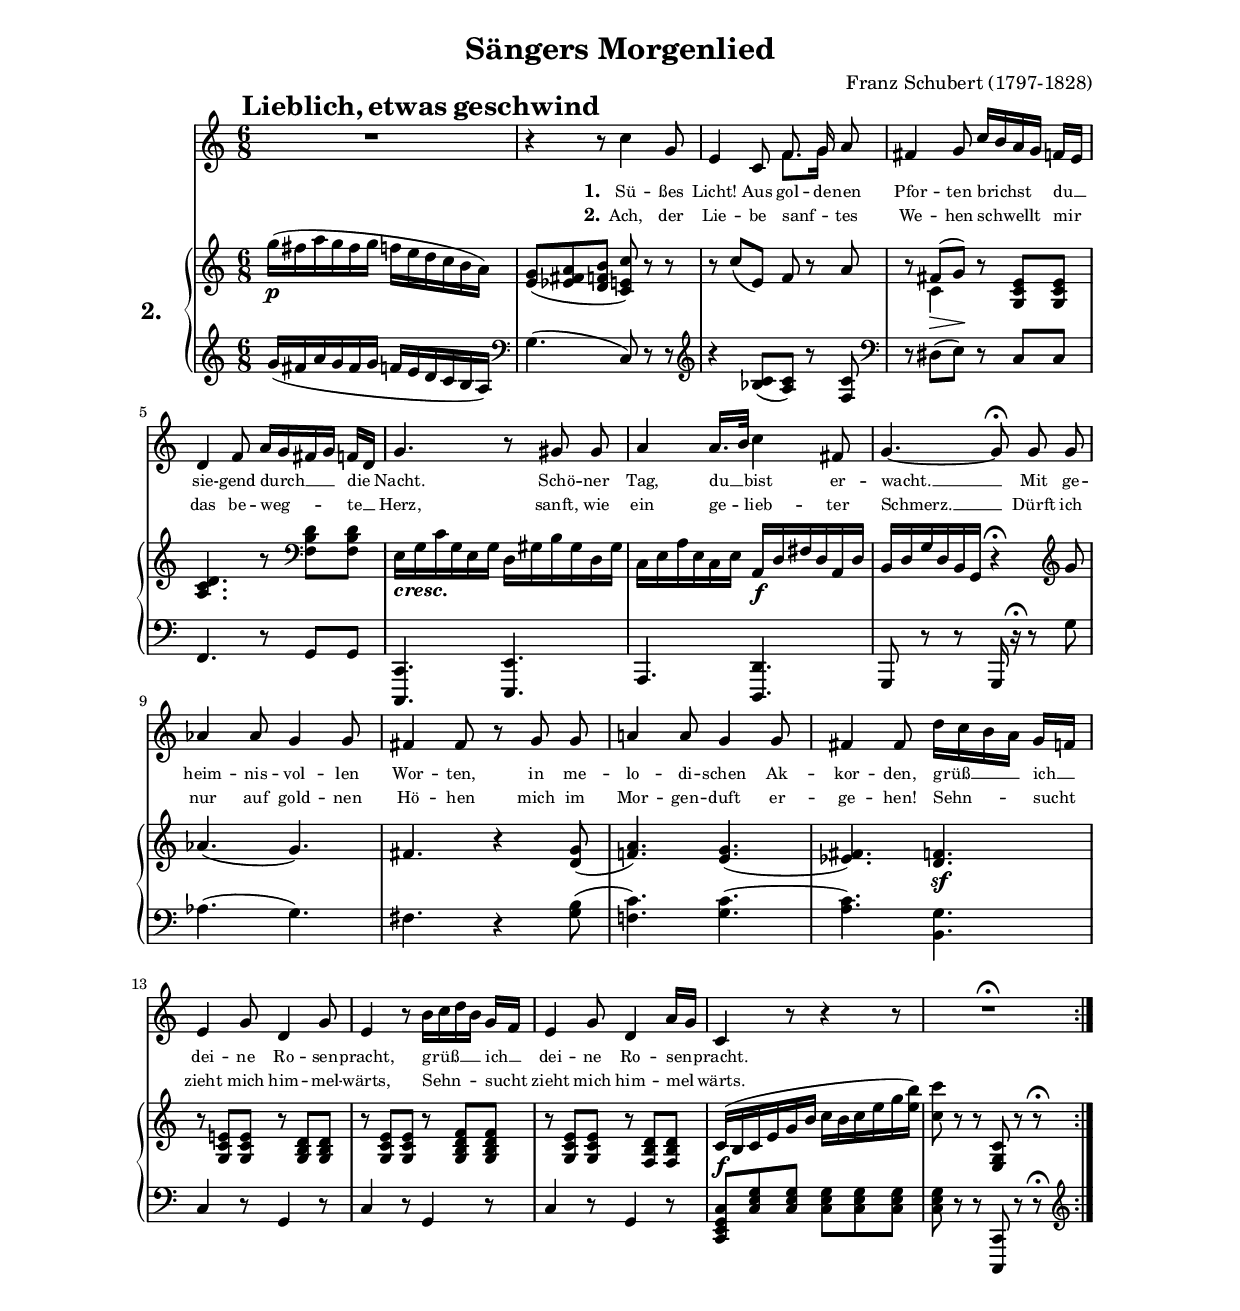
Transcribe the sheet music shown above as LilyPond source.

\header {
    title = "Sängers Morgenlied"
    composer = "Franz Schubert (1797-1828)"
    date = "27. Februar 1815"
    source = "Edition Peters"
    editor = "Paul Losse"
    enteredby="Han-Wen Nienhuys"
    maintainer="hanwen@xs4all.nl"

    texidoc = "The source is a rather tightly set Peters in Edition is
    a heavy font. The Peters edition (4622c) was `herausgegeben' by
    Paul Losse, whose name also appears on a 1956 edition of some
    other music. Strictly speaking, his edititorial enhancements will
    not be in the PD - but I am assuming there are no notable ones in
    this small piece.

    The original compresses the entire music onto a single page, in 4
    systems.  Lily does so too if you tune down spacing-increment, but
    chooses line breaks differently.

    Further manual tweaks: the slur in measure 12 has been flattened
manually. The beam in measure 3, left-hand, technically is wrong, but
has been added following the original. The crescendo in measure 4 has
been lowered

"

}

\version "2.4.0"
manuscriptBreak = { \break }



#(set-global-staff-size (/ (* 5.8 72.27) 25.4))

\paper  {
%#(set-global-staff-size (* 5.8 mm))
    linewidth = #(* mm 160)
    indent = 8\mm
    interscoreline = 2.\mm
    betweensystemspace = 15\mm
    raggedbottom = ##t 
    }

modernAccidentals = {
  \set Staff.extraNatural =  ##f
  \set Staff.autoAccidentals =  #'(Staff (same-octave . 1) (any-octave . 0))
  \set Staff.autoCautionaries =  #'()  
}


melody =    \relative c'' \repeat volta 2 \context Voice = "singer" {
    \time 6/8
    \autoBeamOff
    s1*0^\markup { \bold \large\bigger\bigger { \hspace #-3.0 Lieblich, etwas geschwind } }
  R2.
  r4 r8 c4 g8 |
  e4 c8
    <<
	\new Voice { \stemUp f8. g16 }
	{ \stemDown f8.[ g16] } >> \stemNeutral a8 |
  fis4  g8 c16[ b a g] f[ e] |
  d4 f8 a16[ g fis g] f[ d] |
  g4. r8 gis gis |
  a4 a16.[ b32] c4 fis,8 |
  g4.~ g8-\fermata g8 g |
  as4 as8 g4 g8 |
  fis4 fis8 r8 g g  |
  a!4 a8 g4 g8 |
  fis4 fis8 d'16[ c b a] g[ f] |
  e4 g8 d4 g8 e4 r8 b'16[ c d b] g[ f] |
  e4 g8 d4 a'16[ g] |
  c,4 r8 r4 r8 |

    % TODO : make \fermata work. 
  R2.^\fermataMarkup 
}


ignoreMelisma =	\set ignoreMelismata = ##t
ignoreMelismaOff = \unset ignoreMelismata 


firstVerse = \lyricmode {
    \set stanza = "1."
    
    Sü -- ßes Licht! Aus
    \ignoreMelisma
    gol --
    \ignoreMelismaOff

    de -- nen  Pfor -- ten brichst du __ \manuscriptBreak | 
    sie -- gend durch __ die Nacht. Schö -- ner Tag, du __ bist er -- wacht. __ Mit ge -- |
    \manuscriptBreak
    heim -- nis -- vol -- len Wor -- ten, in me -- lo -- di -- schen Ak -- kor -- den, grüß __ ich __ \manuscriptBreak |
    dei -- ne Ro -- sen -- pracht, grüß __ ich __ dei -- ne Ro -- sen -- pracht. 
    }

secondVerse = \lyricmode {
    \set stanza = "2."
    Ach, der Lie -- be sanf
    -- tes We -- hen schwellt mir |
    das be -- weg -- te __ Herz, sanft, wie ein ge -- lieb -- ter Schmerz. __ Dürft ich | 
    nur auf gold -- nen Hö -- hen mich im Mor -- gen -- duft er -- ge -- hen! Sehn -- sucht |
    zieht mich him -- mel -- wärts, Sehn -- sucht zieht mich him -- mel -- wärts.
    }

pianoRH =  \relative c''' \repeat volta 2 {
    #(set-accidental-style 'modern)
    g16(_\p fis a g fis g f e d c b a ) | 
    <g e>8( <es fis a> <d f b> <c e c'>) r8 r | 
    r8 c'( e,) f r a |
    \once \override DynamicLineSpanner   #'padding =#3
    r8 << { s8 s8 }  << { fis(\> g)\!
			    } \\ { c,4 } >> >> r8 <e c g> <e c g> |
    <d c a>4. r8 \clef bass  <d b f> <d b f> |
    e,16_" "_\markup { \bold\italic cresc. } g c g e g d gis b gis d gis |
    c, e a e c e a,-\f d fis d a d |
    b d g  d b g r4\fermata \clef treble g''8 |
    as4.( g 4.) | fis4. r4 <d g>8 ( |
    <f a>4.) <e g>4.( <es fis> ) <d f>\sf |
    r8 <e c g> <e c g> r <d b g > <d b g> |
    r <e c g> <e c g> r <f d b g> <f d b g> |
    r <e c g> <e c g> r <d b f> <d b f> |
    c16(_\f b c e g b c b c e g <e b'>) |
    <c c'>8 r r <c, g e>8 r r\fermata |  
}

pianoLH =  \relative c'' \repeat volta 2 {
    #(set-accidental-style 'modern)
    g16( fis a g fis g f e d c b a) | 
    \clef bass g4.( c,8) r r
    \clef treble r4 <bes' c>8([ <a c>)] r <f c'> |
    \clef bass r8 dis( e) r c c |
    f,4. r8 g g |
    <c, c,>4. <e e,>4. |
    a,4. <d d,>4. |
    g,8 r r g16 r16\fermata r8 g''8 |
    as4.( g ) |
    fis r4 <g b>8( |
    <f c'>4.)

    \once \override Slur  #'height-limit = #1.0

    <g c>4.( | <a c>4.) <g b,> |
    c,4 r8 g4 r8 |
    c4 r8 g4 r8 |
    c4 r8 g4 r8 |
    <c g e c>8 <c e g> <c e g>     <c e g> <c e g> <c e g> |
    <c e g> r r <c, c,>8 r r\fermata \clef treble
    }

\book {
    \score {
	<< \time 6/8
	   \new Staff <<
	       \context Staff #(set-accidental-style 'modern)
	       \melody >>
	   \lyricsto "singer" \new Lyrics \firstVerse
	   \lyricsto "singer" \new Lyrics \secondVerse
	   \new PianoStaff << 
	       \set PianoStaff.instrument = \markup {
		   \bold
		   \bigger\bigger\bigger\bigger \huge "2.  " }
	       \new Staff \pianoRH
	       \new Staff \pianoLH
	   >> 
       >>

	\layout {
	    \context {
		\Lyrics
		minimumVerticalExtent = #'(-0.5 . 2.5)
		\override LyricText #'font-size = #-1
	    }
	    \context {
		\Score
		\override Beam #'thickness = #0.55
		\override SpacingSpanner #'spacing-increment = #1.0
		\override Slur #'height-limit = #1.5
	    }
	    \context {
		\PianoStaff
		\override VerticalAlignment #'forced-distance = #10
	    }
	    inputencoding = "latin1"
	}
	\midi {
	    \tempo 4 = 70
	}
    }
}

